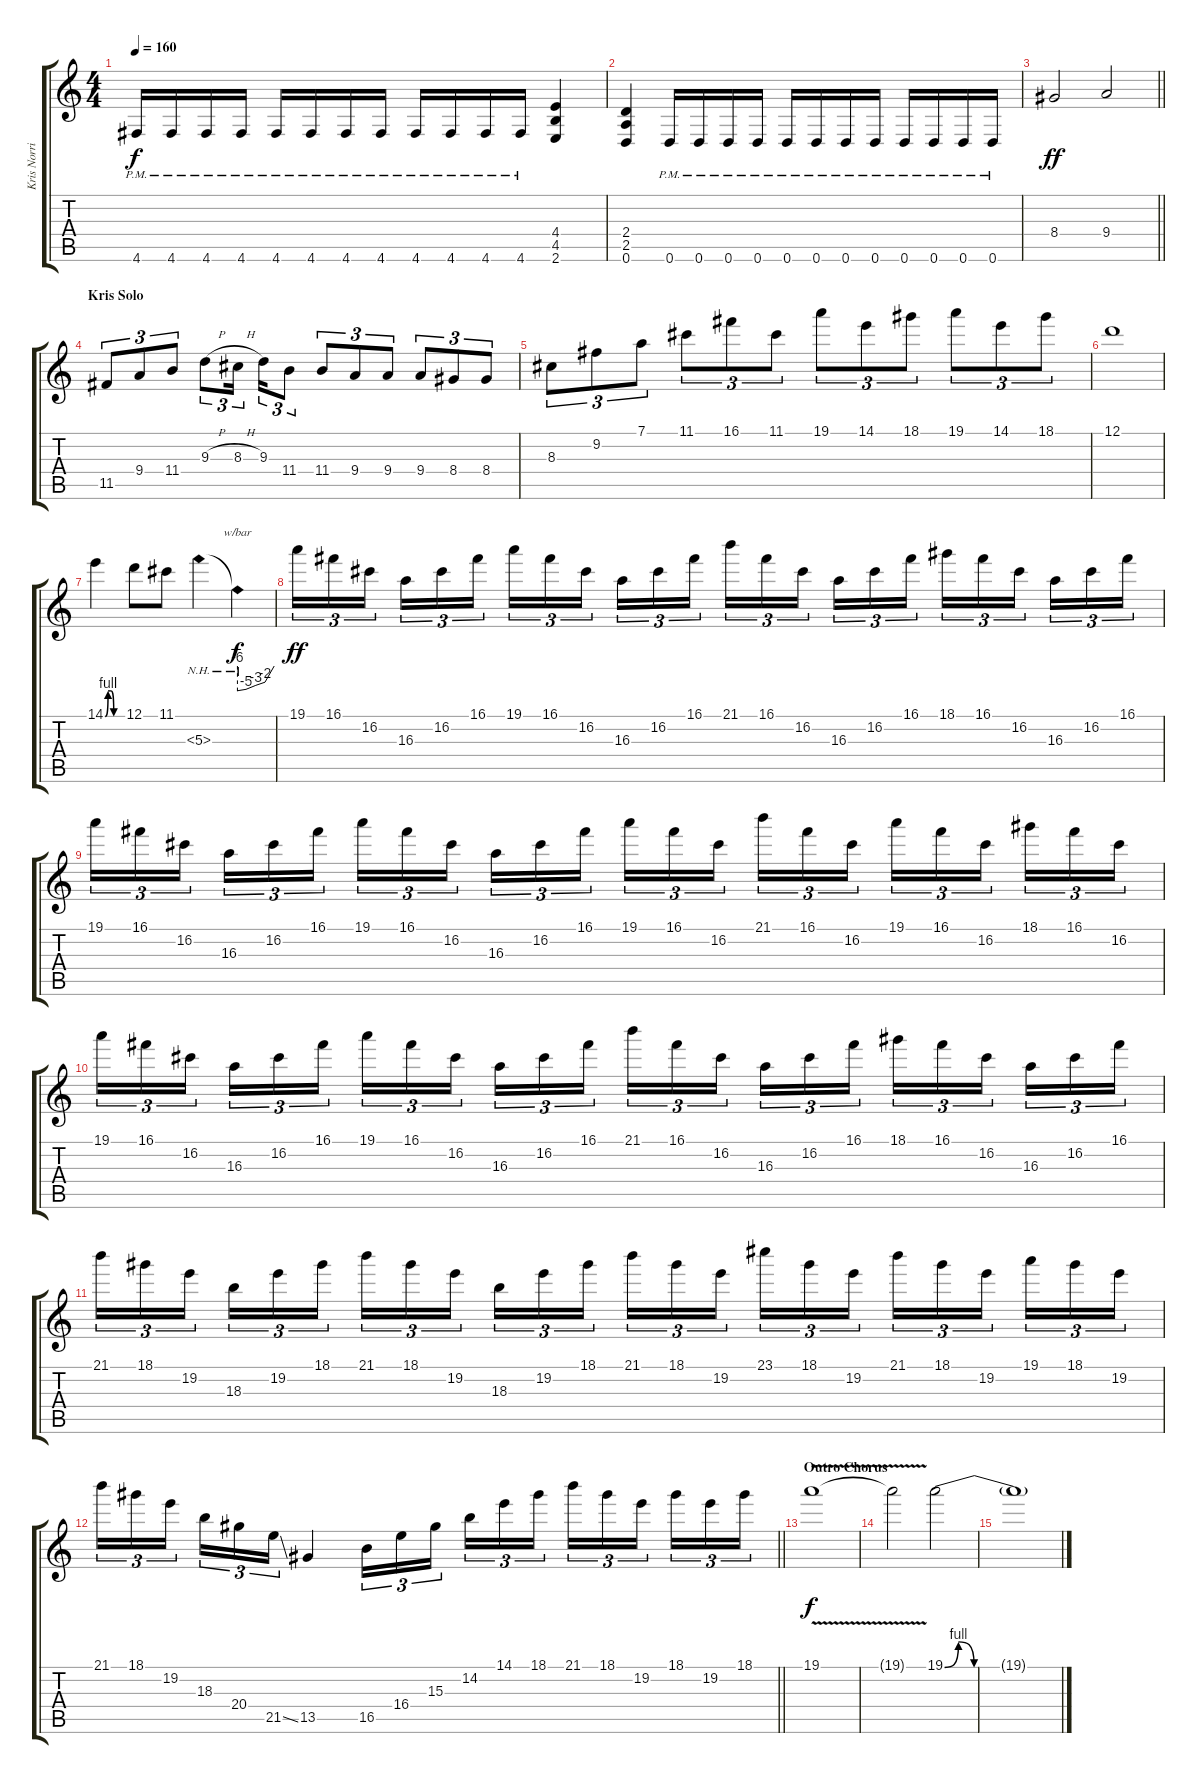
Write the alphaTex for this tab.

\track ("Kris Norris" "Kris Norri") {instrument distortionguitar}
\staff {score tabs}
\tuning (D4 A3 F3 C3 G2 D2) {hide}
\ts (4 4)
\tempo 160
\clef g2
\ks c
4.6{pm}.16{dy f} 4.6{pm}.16 4.6{pm}.16 4.6{pm}.16 4.6{pm}.16 4.6{pm}.16 4.6{pm}.16 4.6{pm}.16 4.6{pm}.16 4.6{pm}.16 4.6{pm}.16 4.6{pm}.16 (4.4 4.5 2.6).4 |
(2.4 2.5 0.6).4 0.6{pm}.16 0.6{pm}.16 0.6{pm}.16 0.6{pm}.16 0.6{pm}.16 0.6{pm}.16 0.6{pm}.16 0.6{pm}.16 0.6{pm}.16 0.6{pm}.16 0.6{pm}.16 0.6{pm}.16 |
\barLineRight lightlight
8.4.2{dy ff} 9.4.2 |
\section ("" "Kris Solo")
11.5.8{tu (3 2)} 9.4.8{tu (3 2)} 11.4.8{tu (3 2)} 9.3{h}.8{tu (3 2)} 8.3{h}.16{tu (3 2) beam splitsecondary} 9.3.16{tu (3 2)} 11.4.8{tu (3 2)} 11.4.8{tu (3 2)} 9.4.8{tu (3 2)} 9.4.8{tu (3 2)} 9.4.8{tu (3 2)} 8.4.8{tu (3 2)} 8.4.8{tu (3 2)} |
8.3.8{tu (3 2)} 9.2.8{tu (3 2)} 7.1.8{tu (3 2)} 11.1.8{tu (3 2)} 16.1.8{tu (3 2)} 11.1.8{tu (3 2)} 19.1.8{tu (3 2)} 14.1.8{tu (3 2)} 18.1.8{tu (3 2)} 19.1.8{tu (3 2)} 14.1.8{tu (3 2)} 18.1.8{tu (3 2)} |
12.1.1 |
14.1{be (custom 0 0 10 4 20 4 30 0 60 0)}.4 12.1.8 11.1.8 5.3{nh}.4 5.3{nh t}.4{tbe (custom default 0 -24 14 -20 30 -12 45 -8 60 0) dy f} |
19.1.16{tu (3 2) dy ff} 16.1.16{tu (3 2)} 16.2.16{tu (3 2) beam splitsecondary} 16.3.16{tu (3 2)} 16.2.16{tu (3 2)} 16.1.16{tu (3 2)} 19.1.16{tu (3 2)} 16.1.16{tu (3 2)} 16.2.16{tu (3 2) beam splitsecondary} 16.3.16{tu (3 2)} 16.2.16{tu (3 2)} 16.1.16{tu (3 2)} 21.1.16{tu (3 2)} 16.1.16{tu (3 2)} 16.2.16{tu (3 2) beam splitsecondary} 16.3.16{tu (3 2)} 16.2.16{tu (3 2)} 16.1.16{tu (3 2)} 18.1.16{tu (3 2)} 16.1.16{tu (3 2)} 16.2.16{tu (3 2) beam splitsecondary} 16.3.16{tu (3 2)} 16.2.16{tu (3 2)} 16.1.16{tu (3 2)} |
19.1.16{tu (3 2)} 16.1.16{tu (3 2)} 16.2.16{tu (3 2) beam splitsecondary} 16.3.16{tu (3 2)} 16.2.16{tu (3 2)} 16.1.16{tu (3 2)} 19.1.16{tu (3 2)} 16.1.16{tu (3 2)} 16.2.16{tu (3 2) beam splitsecondary} 16.3.16{tu (3 2)} 16.2.16{tu (3 2)} 16.1.16{tu (3 2)} 19.1.16{tu (3 2)} 16.1.16{tu (3 2)} 16.2.16{tu (3 2) beam splitsecondary} 21.1.16{tu (3 2)} 16.1.16{tu (3 2)} 16.2.16{tu (3 2)} 19.1.16{tu (3 2)} 16.1.16{tu (3 2)} 16.2.16{tu (3 2) beam splitsecondary} 18.1.16{tu (3 2)} 16.1.16{tu (3 2)} 16.2.16{tu (3 2)} |
19.1.16{tu (3 2)} 16.1.16{tu (3 2)} 16.2.16{tu (3 2) beam splitsecondary} 16.3.16{tu (3 2)} 16.2.16{tu (3 2)} 16.1.16{tu (3 2)} 19.1.16{tu (3 2)} 16.1.16{tu (3 2)} 16.2.16{tu (3 2) beam splitsecondary} 16.3.16{tu (3 2)} 16.2.16{tu (3 2)} 16.1.16{tu (3 2)} 21.1.16{tu (3 2)} 16.1.16{tu (3 2)} 16.2.16{tu (3 2) beam splitsecondary} 16.3.16{tu (3 2)} 16.2.16{tu (3 2)} 16.1.16{tu (3 2)} 18.1.16{tu (3 2)} 16.1.16{tu (3 2)} 16.2.16{tu (3 2) beam splitsecondary} 16.3.16{tu (3 2)} 16.2.16{tu (3 2)} 16.1.16{tu (3 2)} |
21.1.16{tu (3 2)} 18.1.16{tu (3 2)} 19.2.16{tu (3 2) beam splitsecondary} 18.3.16{tu (3 2)} 19.2.16{tu (3 2)} 18.1.16{tu (3 2)} 21.1.16{tu (3 2)} 18.1.16{tu (3 2)} 19.2.16{tu (3 2) beam splitsecondary} 18.3.16{tu (3 2)} 19.2.16{tu (3 2)} 18.1.16{tu (3 2)} 21.1.16{tu (3 2)} 18.1.16{tu (3 2)} 19.2.16{tu (3 2) beam splitsecondary} 23.1.16{tu (3 2)} 18.1.16{tu (3 2)} 19.2.16{tu (3 2)} 21.1.16{tu (3 2)} 18.1.16{tu (3 2)} 19.2.16{tu (3 2) beam splitsecondary} 19.1.16{tu (3 2)} 18.1.16{tu (3 2)} 19.2.16{tu (3 2)} |
\barLineRight lightlight
21.1.16{tu (3 2)} 18.1.16{tu (3 2)} 19.2.16{tu (3 2) beam splitsecondary} 18.3.16{tu (3 2)} 20.4.16{tu (3 2)} 21.5{ss}.16{tu (3 2)} 13.5.4 16.5.16{tu (3 2)} 16.4.16{tu (3 2)} 15.3.16{tu (3 2) beam splitsecondary} 14.2.16{tu (3 2)} 14.1.16{tu (3 2)} 18.1.16{tu (3 2)} 21.1.16{tu (3 2)} 18.1.16{tu (3 2)} 19.2.16{tu (3 2) beam splitsecondary} 18.1.16{tu (3 2)} 19.2.16{tu (3 2)} 18.1.16{tu (3 2)} |
\section ("" "Outro Chorus")
19.1{v}.1{dy f} |
19.1{t}.2{volume 0} 19.1{be (custom 0 0 7 4 15 0 30 0 45 0 60 0)}.2 |
19.1{t}.1
